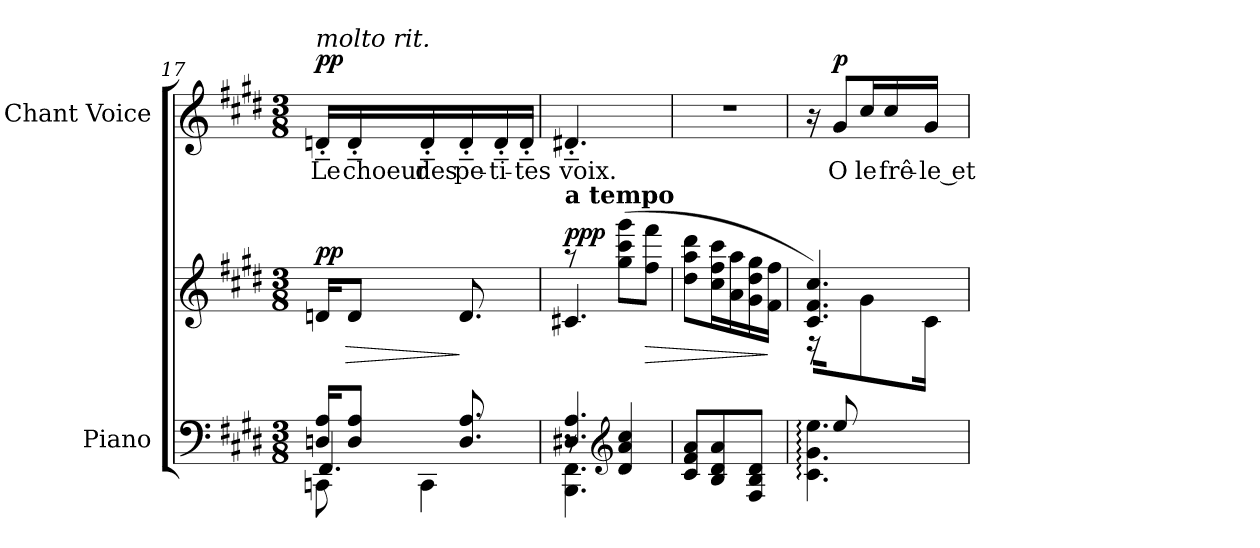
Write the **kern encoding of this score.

**kern	**kern	**dynam	**kern	**text	**dynam
*part2	*part2	*part2	*part1	*part1	*part1
*staff3	*staff2	*staff2/3	*staff1	*staff1	*staff1
*I"Piano	*	*	*I"Chant Voice	*	*
*I'Pno	*	*	*	*	*
*clefF4	*clefG2	*	*clefG2	*	*
*k[f#c#g#d#]	*k[f#c#g#d#]	*	*k[f#c#g#d#]	*	*
*M3/8	*M3/8	*	*M3/8	*	*
=17	=17	=17	=17	=17	=17
*^	*	*	*	*	*
*	*^	*	*	*	*	*
!	!	!	!	!	!LO:TX:a:i:t=molto  rit.	!	!
!	!	!	!	!LO:HP:b	!	!	!
!	!	!	!	!LO:DY:n=1:a	!	!	!LO:DY:a
16Dn/ 16A/KL	8CCn\	4.FF#/	16dn/KL	> pp	16dn'~/LL	Le	pp
8D/ 8A/J	.	.	8d/J	.	16d'~/	choeur	.
.	4CC\	.	.	.	16d'~/	des	.
8.D/ 8.A/	.	.	8.d/	]	16d'~/	pe-	.
.	.	.	.	.	16d'~/	-ti-	.
.	.	.	.	.	16d'~/JJ	-tes	.
=18	=18	=18	=18	=18	=18	=18	=18
*	*	*	*^	*	*	*	*
!	!	!	!LO:TX:a:B:t=a tempo	!	!	!	!	!
!	!	!	!	!	!LO:DY:a	!	!	!
8r	4.BBB\ 4.FF#\	4.D#X/ 4.A/	8r	4.c#X/	ppp	4.d#X'~/	voix.	.
*clefG2	*	*	*	*	*	*	*	*
4d#/ 4a/ 4cc#/	.	.	(>8gg#\ 8ccc#\ 8ggg#\L	.	.	.	.	.
!	!	!	!	!	!LO:HP:b	!	!	!
.	.	.	8ff#\ 8fff#\J	.	>	.	.	.
*v	*v	*v	*	*	*	*	*	*
*	*v	*v	*	*	*	*
=19	=19	=19	=19	=19	=19
8c#/ 8f#/ 8a/L	8dd#\ 8aa\ 8ddd#\L	.	4.r	.	.
8B/ 8d#/ 8a/	16cc#\ 16ff#\ 16ccc#\L	.	.	.	.
.	16a\ 16aa\	.	.	.	.
8F#/ 8B/ 8d#/J	16g#\ 16dd#\ 16gg#\	.	.	.	.
.	16f#\ 16ff#\JJ	]	.	.	.
=20	=20	=20	=20	=20	=20
*^	*^	*	*	*	*
16ryy	4.c#\: 4.g#\: 4.ee\:	4.c#/ 4.f#/ 4.cc#/)	16r	.	16r	.	.
!	!	!	!	!	!	!	!LO:DY:a
8ee/L	.	.	8ryy	.	8g#/L	O	p
8.ryy	.	.	8g#\	.	16cc#/L	le	.
.	.	.	.	.	16cc#/	frê-	.
.	.	.	16c#\Jk	.	16g#/JJ	-le et	.
*v	*v	*	*	*	*	*	*
*	*v	*v	*	*	*	*
=	=	=	=	=	=
*-	*-	*-	*-	*-	*-
